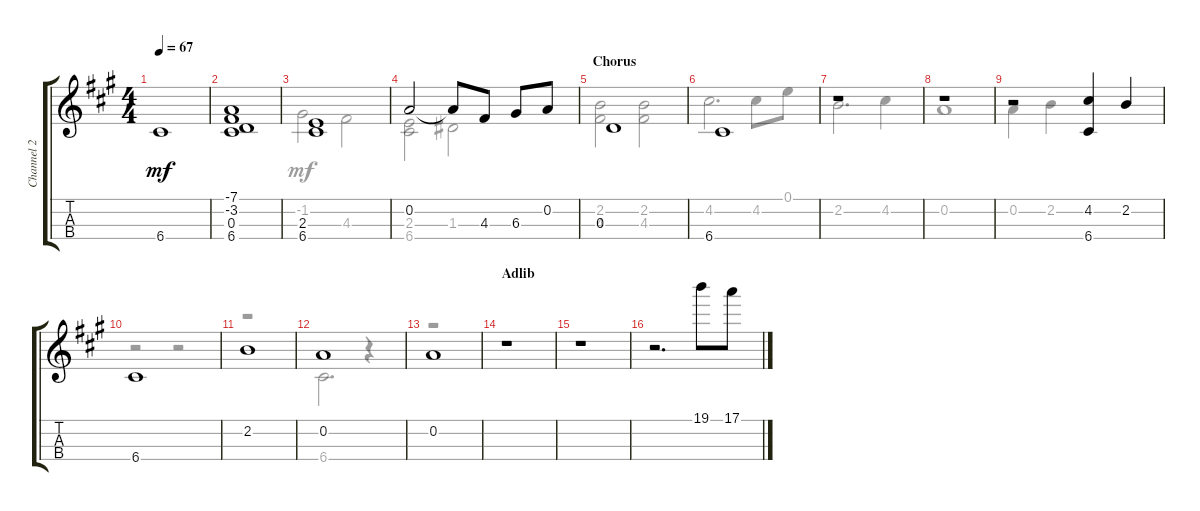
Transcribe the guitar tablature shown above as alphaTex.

\track ("Channel 2 (Staff 1)" "Channel 2 ") {instrument stringensemble2}
\staff {score tabs}
\tuning (E5 A4 D4 G3) {hide}
\voice
\ts (4 4)
\tempo 67
\clef g2
\ks f#minor
6.4.1{dy mf} |
(-7.1 -3.2 0.3 6.4).1 |
(2.3 6.4).1 |
0.2.2 0.2{t}.8 4.3.8 6.3.8 0.2.8 |
\section ("" "Chorus")
0.3.1 |
6.4.1 |
r.1 |
r.1 |
r.2 (4.2 6.4).4 2.2.4 |
6.4.1 |
2.2.1 |
0.2.1 |
0.2.1 |
\section ("" "Adlib")
r.1 |
r.1 |
r.2{d} 19.1.8 17.1.8
\voice
\clef g2
\ottava regular
\simile none
\ks f#minor
|
|
-1.2.2 4.3.2 |
(2.3 6.4).2 1.3.2 |
(2.2 4.3).2 (2.2 4.3).2 |
4.2.2{d} 4.2.8 0.1.8 |
2.2.2{d} 4.2.4 |
0.2.1 |
0.2.4 2.2.4 |
r.2 r.2 |
r.1 |
6.4.2{d} r.4 |
r.1 |
|
|
